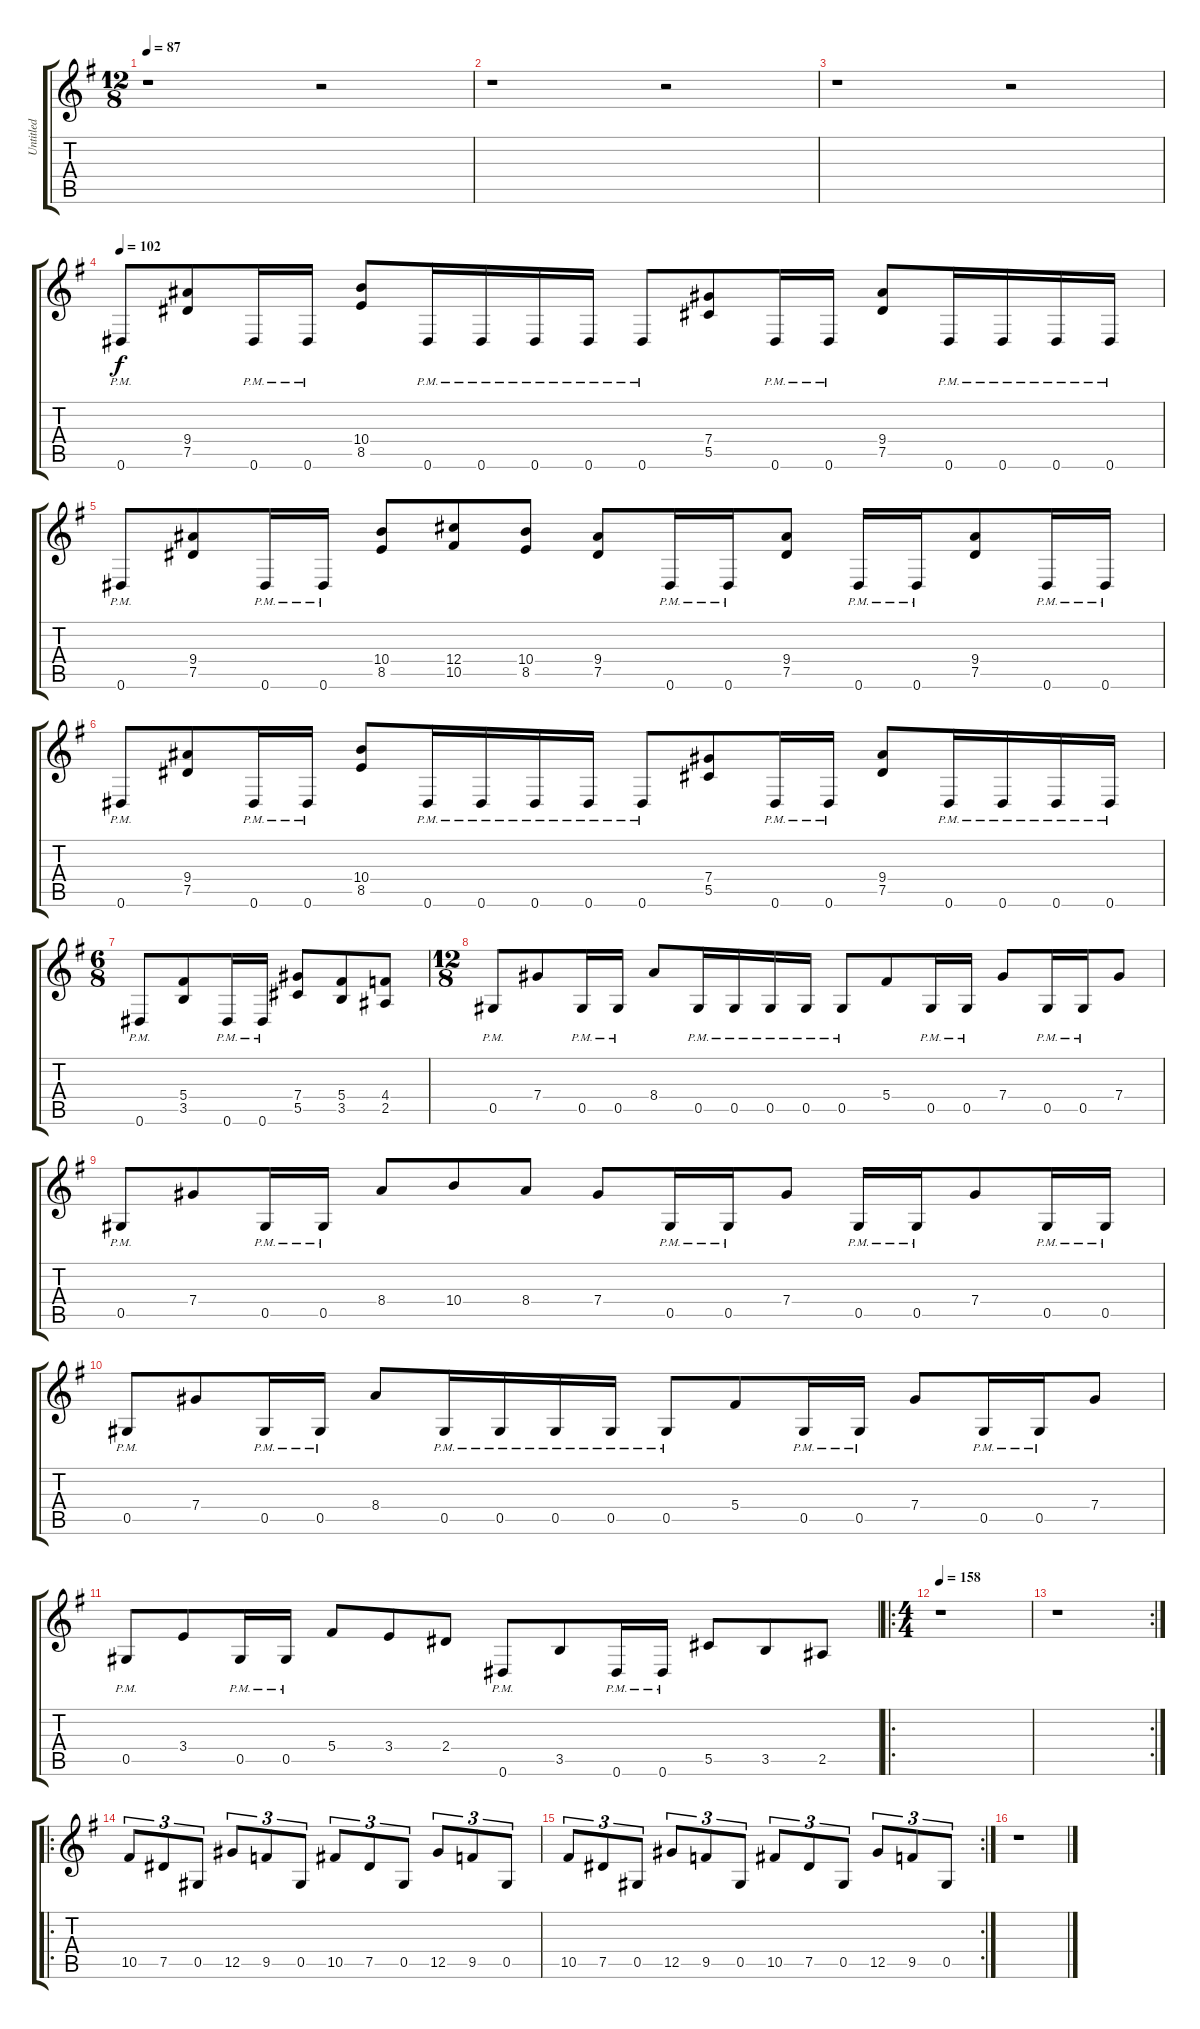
\track ("Untitled" "Untitled") {instrument distortionguitar}
\staff {score tabs}
\tuning (Eb4 Bb3 Gb3 Db3 Ab2 Eb2) {hide}
\ts (12 8)
\tempo 87
\clef g2
\ks g
r.1{dy f} r.2 |
r.1 r.2 |
r.1 r.2 |
\tempo 102
0.6{pm}.8 (9.4 7.5).8 0.6{pm}.16 0.6{pm}.16 (10.4 8.5).8 0.6{pm}.16 0.6{pm}.16 0.6{pm}.16 0.6{pm}.16 0.6{pm}.8 (7.4 5.5).8 0.6{pm}.16 0.6{pm}.16 (9.4 7.5).8 0.6{pm}.16 0.6{pm}.16 0.6{pm}.16 0.6{pm}.16 |
0.6{pm}.8 (9.4 7.5).8 0.6{pm}.16 0.6{pm}.16 (10.4 8.5).8 (12.4 10.5).8 (10.4 8.5).8 (9.4 7.5).8 0.6{pm}.16 0.6{pm}.16 (9.4 7.5).8 0.6{pm}.16 0.6{pm}.16 (9.4 7.5).8 0.6{pm}.16 0.6{pm}.16 |
0.6{pm}.8 (9.4 7.5).8 0.6{pm}.16 0.6{pm}.16 (10.4 8.5).8 0.6{pm}.16 0.6{pm}.16 0.6{pm}.16 0.6{pm}.16 0.6{pm}.8 (7.4 5.5).8 0.6{pm}.16 0.6{pm}.16 (9.4 7.5).8 0.6{pm}.16 0.6{pm}.16 0.6{pm}.16 0.6{pm}.16 |
\ts (6 8)
0.6{pm}.8 (5.4 3.5).8 0.6{pm}.16 0.6{pm}.16 (7.4 5.5).8 (5.4 3.5).8 (4.4 2.5).8 |
\ts (12 8)
0.5{pm}.8 7.4.8 0.5{pm}.16 0.5{pm}.16 8.4.8 0.5{pm}.16 0.5{pm}.16 0.5{pm}.16 0.5{pm}.16 0.5{pm}.8 5.4.8 0.5{pm}.16 0.5{pm}.16 7.4.8 0.5{pm}.16 0.5{pm}.16 7.4.8 |
0.5{pm}.8 7.4.8 0.5{pm}.16 0.5{pm}.16 8.4.8 10.4.8 8.4.8 7.4.8 0.5{pm}.16 0.5{pm}.16 7.4.8 0.5{pm}.16 0.5{pm}.16 7.4.8 0.5{pm}.16 0.5{pm}.16 |
0.5{pm}.8 7.4.8 0.5{pm}.16 0.5{pm}.16 8.4.8 0.5{pm}.16 0.5{pm}.16 0.5{pm}.16 0.5{pm}.16 0.5{pm}.8 5.4.8 0.5{pm}.16 0.5{pm}.16 7.4.8 0.5{pm}.16 0.5{pm}.16 7.4.8 |
0.5{pm}.8 3.4.8 0.5{pm}.16 0.5{pm}.16 5.4.8 3.4.8 2.4.8 0.6{pm}.8 3.5.8 0.6{pm}.16 0.6{pm}.16 5.5.8 3.5.8 2.5.8 |
\ro
\ts (4 4)
\tempo 158
r.1 |
\rc 2
r.1 |
\ro
10.5.8{tu (3 2)} 7.5.8{tu (3 2)} 0.5.8{tu (3 2)} 12.5.8{tu (3 2)} 9.5.8{tu (3 2)} 0.5.8{tu (3 2)} 10.5.8{tu (3 2)} 7.5.8{tu (3 2)} 0.5.8{tu (3 2)} 12.5.8{tu (3 2)} 9.5.8{tu (3 2)} 0.5.8{tu (3 2)} |
\rc 2
10.5.8{tu (3 2)} 7.5.8{tu (3 2)} 0.5.8{tu (3 2)} 12.5.8{tu (3 2)} 9.5.8{tu (3 2)} 0.5.8{tu (3 2)} 10.5.8{tu (3 2)} 7.5.8{tu (3 2)} 0.5.8{tu (3 2)} 12.5.8{tu (3 2)} 9.5.8{tu (3 2)} 0.5.8{tu (3 2)} |
r.1
